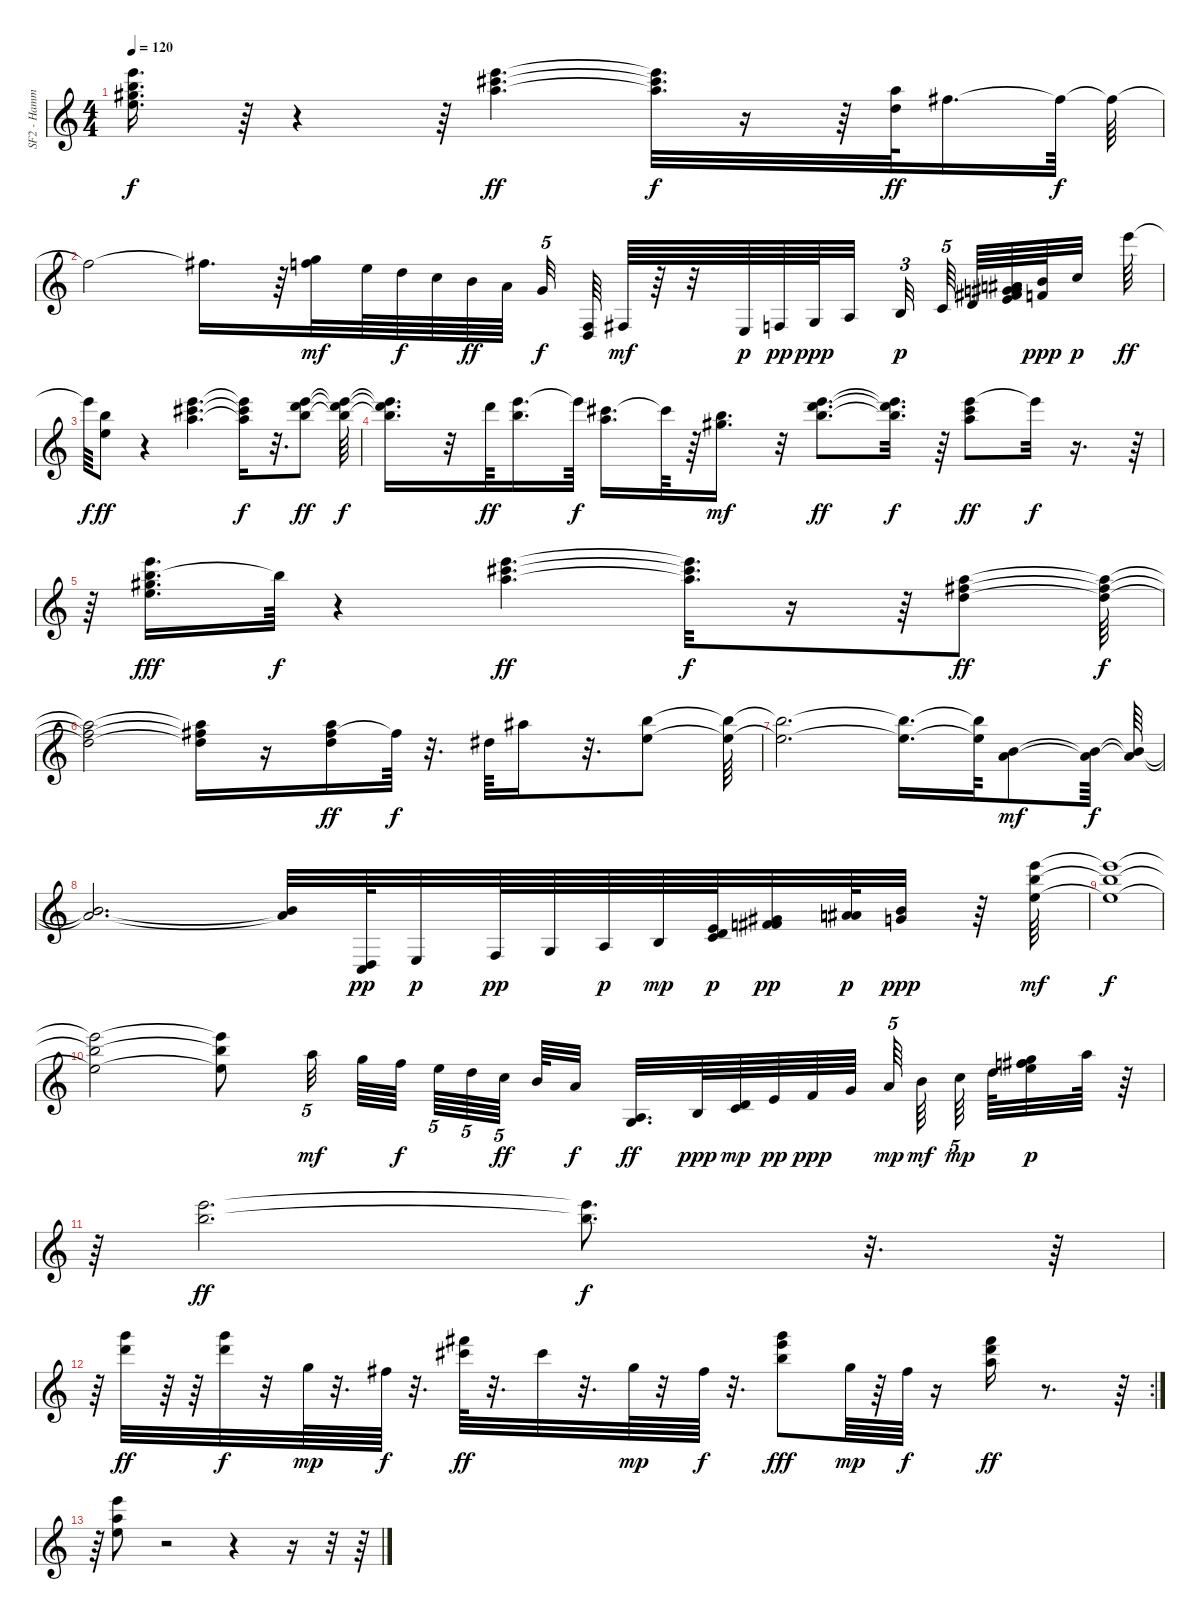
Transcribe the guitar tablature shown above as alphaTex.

\track ("SF2 - Hammond B3 Leslie (B3_Leslie.sf2)" "SF2 - Hamm") {instrument rockorgan}
\staff {score}
\tuning (E4 B3 G3 D3 A2 E2) {hide}
\ts (4 4)
\tempo 120
\clef g2
\ks c
(24.1{t} 24.2{t} 25.3{t} 26.4{t}).16{d dy f} r.64 r.4 r.64 (24.1 26.2 26.3).4{d dy ff} (24.1{t} 26.2{t} 26.3{t}).32{d dy f} r.16 r.64 (22.2 24.4).64{dy ff} 23.3.16{d} 23.3{t}.64{dy f} 23.3{t}.64 |
23.3{t}.2 23.3{t}.16{d} r.64 (20.2 22.3).32{dy mf} 21.3.64 19.3.64{dy f} 17.3.64 16.3.64{dy ff} 14.3.64{beam splitsecondary} 12.3.32{tu (5 4) dy f} (0.4 8.5).64 9.5.64{dy mf} r.64 r.32 7.5.64{dy p} 8.5.64{dy pp} 0.3.64{dy ppp} 7.4.32{beam splitsecondary} 0.2.32{tu (3 2) dy p} 5.3.64{tu (5 4) beam splitsecondary} 3.2.64 (0.1 11.2 13.3 17.4 24.5 26.6).64 (16.3 15.4).64{dy ppp} 13.2.32{dy p} 24.1.64{dy ff} |
24.1{t}.64{dy f} (19.1 21.3).8{dy ff} r.4 (24.1 26.2 26.3).4{d} (24.1{t} 26.2{t} 26.3{t}).16{dy f} r.32{d} (24.1 27.2 28.3).8{dy ff} (24.1{t} 27.2{t} 28.3{t}).64{dy f} |
(24.1{t} 27.2{t} 28.3{t}).16{d} r.32 22.1.64{dy ff} (24.1 24.2).16{d} 24.1{t}.64{dy f} (21.1 22.2).16{d} 21.1{t}.64 r.64 (19.1 21.2).16{d dy mf} r.32 (24.1 27.2 28.3).8{d dy ff} (24.1{t} 27.2{t} 28.3{t}).32{d dy f} r.64 (24.1 26.2 26.3).8{dy ff} 24.1{t}.32{dy f} r.16{d} r.64 |
r.64 (24.1 24.2 25.3 26.4).16{d dy fff} 24.2{t}.64{dy f} r.4 (24.1 26.2 26.3).4{d dy ff} (24.1{t} 26.2{t} 26.3{t}).32{d dy f} r.16 r.64 (22.2 23.3 24.4).8{dy ff} (22.2{t} 23.3{t} 24.4{t}).64{dy f} |
(22.2{t} 23.3{t} 24.4{t}).2 (22.2{t} 23.3{t} 24.4{t}).16 r.16 (22.2 23.3 24.4).16{dy ff} 23.3{t}.64{dy f} r.32{d} 20.3.64 23.2.16 r.32{d} (19.1 21.3).8 (19.1{t} 21.3{t}).64 |
(19.1{t} 21.3{t}).2{d} (19.1{t} 21.3{t}).16{d} (19.1{t} 21.3{t}).64 (16.3 19.4).8{dy mf} (16.3{t} 19.4{t}).64{dy f} (16.3{t} 19.4{t}).64 |
(16.3{t} 19.4{t}).2{d} (16.3{t} 19.4{t}).32 (0.4 8.6).64{dy pp} 7.5.32{dy p} 8.5.64{dy pp} 0.3.64 7.4.64{dy p} 0.2.64{dy mp} (0.1 3.2 5.3).64{dy p} (4.1 7.2 10.3).32{dy pp} (11.2 14.3).64{dy p} (12.2 12.3).32{dy ppp} r.64 (24.1 24.2 21.3).64{dy mf} |
(24.1{t} 24.2{t} 21.3{t}).1{dy f} |
(24.1{t} 24.2{t} 21.3{t}).2 (24.1{t} 24.2{t} 21.3{t}).8 17.1.32{tu (5 4) dy mf beam splitsecondary} 15.1.64 13.1.64{dy f beam splitsecondary} 12.1.64{tu (5 4)} 10.1.64{tu (5 4)} 8.1.64{tu (5 4) dy ff beam splitsecondary} 7.1.64 5.1.32{dy f} (0.3 7.4).32{d dy ff} 0.2.64{dy ppp} (3.2 5.3).64{dy mp} 0.1.64{dy pp} 1.1.64{dy ppp} 3.1.64{beam splitsecondary} 5.1.64{tu (5 4) dy mp beam splitsecondary} 7.1.64{dy mf beam splitsecondary} 8.1.64{tu (5 4) dy mp beam splitsecondary} 10.1.64 (15.1 19.2 22.3 26.4).32{dy p} 17.1.64 r.64 |
r.64 (24.1 24.2).2{d dy ff} (24.1{t} 24.2{t}).8{d dy f} r.32{d} r.64 |
\rc 2
r.64 (27.1 27.2).32{dy ff} r.64 r.64 (27.1 27.2).32{dy f} r.32 24.3.64{dy mp} r.32{d} 23.3.64{dy f} r.32{d} (26.1 26.2).64{dy ff} r.32{d} 26.2.32 r.32{d} 24.3.64{dy mp} r.32 23.3.64{dy f} r.32{d} (27.1 29.2 28.3).8{dy fff} 24.3.64{dy mp} r.64 23.3.64{dy f} r.16 (26.1 27.2 26.3).16{dy ff} r.8{d} r.64 |
r.64 (24.1 22.2 21.3).8 r.2 r.4 r.16 r.32 r.64
